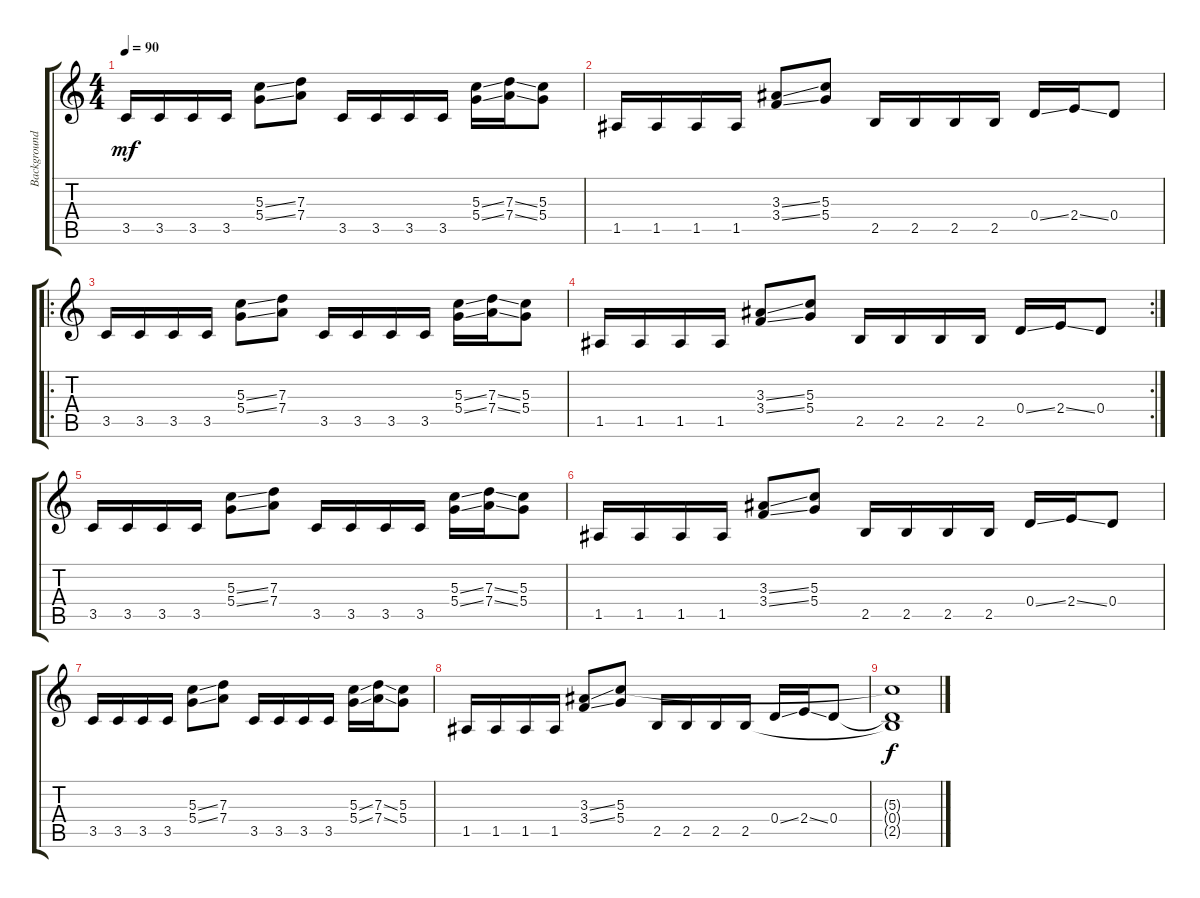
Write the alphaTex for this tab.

\track ("Background (RolAmp)" "Background") {instrument electricguitarmuted}
\staff {score tabs}
\tuning (E4 B3 G3 D3 A2 E2) {hide}
\ts (4 4)
\tempo 90
\clef g2
\ks c
3.5.16{dy mf} 3.5.16 3.5.16 3.5.16 (5.3{ss} 5.4{ss}).8 (7.3 7.4).8 3.5.16 3.5.16 3.5.16 3.5.16 (5.3{ss} 5.4{ss}).16 (7.3{ss} 7.4{ss}).16 (5.3 5.4).8 |
1.5.16 1.5.16 1.5.16 1.5.16 (3.3{ss} 3.4{ss}).8 (5.3 5.4).8 2.5.16 2.5.16 2.5.16 2.5.16 0.4{ss}.16 2.4{ss}.16 0.4.8 |
\ro
3.5.16 3.5.16 3.5.16 3.5.16 (5.3{ss} 5.4{ss}).8 (7.3 7.4).8 3.5.16 3.5.16 3.5.16 3.5.16 (5.3{ss} 5.4{ss}).16 (7.3{ss} 7.4{ss}).16 (5.3 5.4).8 |
\rc 2
1.5.16 1.5.16 1.5.16 1.5.16 (3.3{ss} 3.4{ss}).8 (5.3 5.4).8 2.5.16 2.5.16 2.5.16 2.5.16 0.4{ss}.16 2.4{ss}.16 0.4.8 |
3.5.16 3.5.16 3.5.16 3.5.16 (5.3{ss} 5.4{ss}).8 (7.3 7.4).8 3.5.16 3.5.16 3.5.16 3.5.16 (5.3{ss} 5.4{ss}).16 (7.3{ss} 7.4{ss}).16 (5.3 5.4).8 |
1.5.16 1.5.16 1.5.16 1.5.16 (3.3{ss} 3.4{ss}).8 (5.3 5.4).8 2.5.16 2.5.16 2.5.16 2.5.16 0.4{ss}.16 2.4{ss}.16 0.4.8 |
3.5.16 3.5.16 3.5.16 3.5.16 (5.3{ss} 5.4{ss}).8 (7.3 7.4).8 3.5.16 3.5.16 3.5.16 3.5.16 (5.3{ss} 5.4{ss}).16 (7.3{ss} 7.4{ss}).16 (5.3 5.4).8 |
1.5.16 1.5.16 1.5.16 1.5.16 (3.3{ss} 3.4{ss}).8 (5.3 5.4).8 2.5.16 2.5.16 2.5.16 2.5.16 0.4{ss}.16 2.4{ss}.16 0.4.8 |
(5.3{t} 0.4{t} 2.5{t}).1{dy f}
